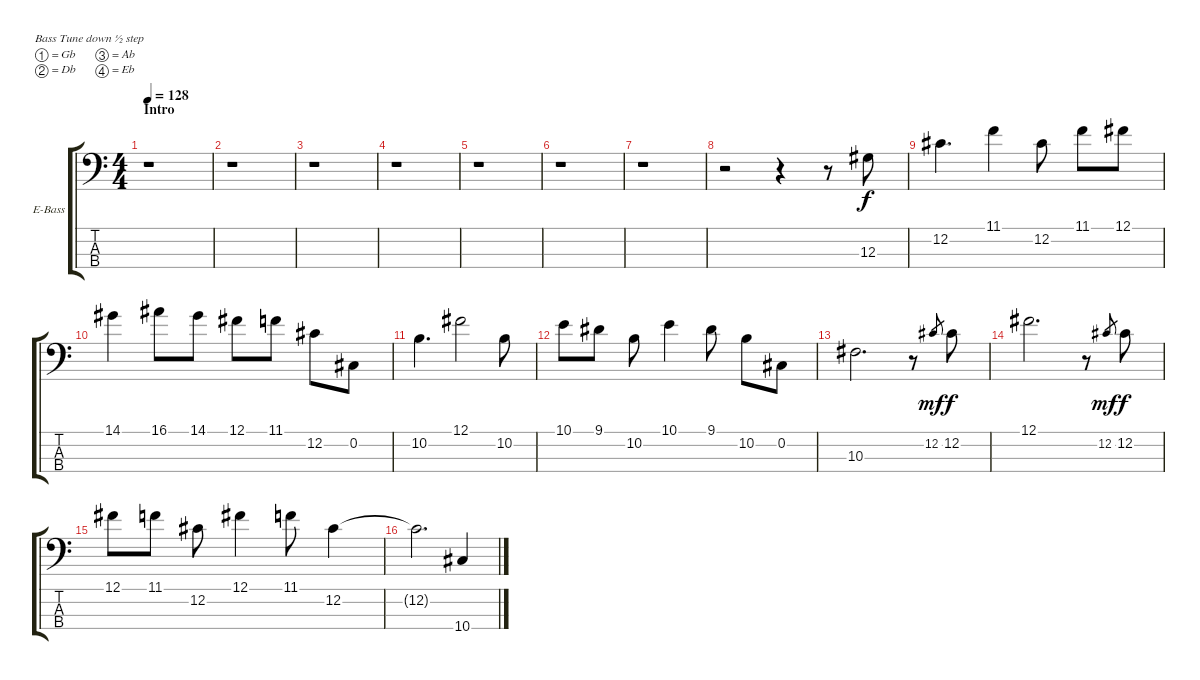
\bracketExtendMode groupsimilarinstruments
\firstSystemTrackNameOrientation horizontal
\otherSystemsTrackNameOrientation horizontal
\track ("Bass (Duff)" "E-Bass") {instrument electricbasspick}
\staff {score tabs}
\tuning (Gb2 Db2 Ab1 Eb1)
\ts (4 4)
\section ("" "Intro")
\tempo 128
\clef f4
\ks c
r.1{dy f instrument electricbasspick} |
r.1 |
r.1 |
r.1 |
r.1 |
r.1 |
r.1 |
r.2 r.4 r.8 12.3.8 |
12.2.4{d} 11.1.4 12.2.8 11.1.8 12.1.8 |
14.1.4 16.1.8 14.1.8 12.1.8 11.1.8 12.2.8 0.2.8 |
10.2.4{d} 12.1.2 10.2.8 |
10.1.8 9.1.8 10.2.8 10.1.4 9.1.8 10.2.8 0.2.8 |
10.3.2{d} r.8 12.2.8{gr dy mf} 12.2.8{dy f} |
12.1.2{d} r.8 12.2.8{gr dy mf} 12.2.8{dy f} |
12.1.8 11.1.8 12.2.8 12.1.4 11.1.8 12.2.4 |
12.2{t}.2{d} 10.4.4
